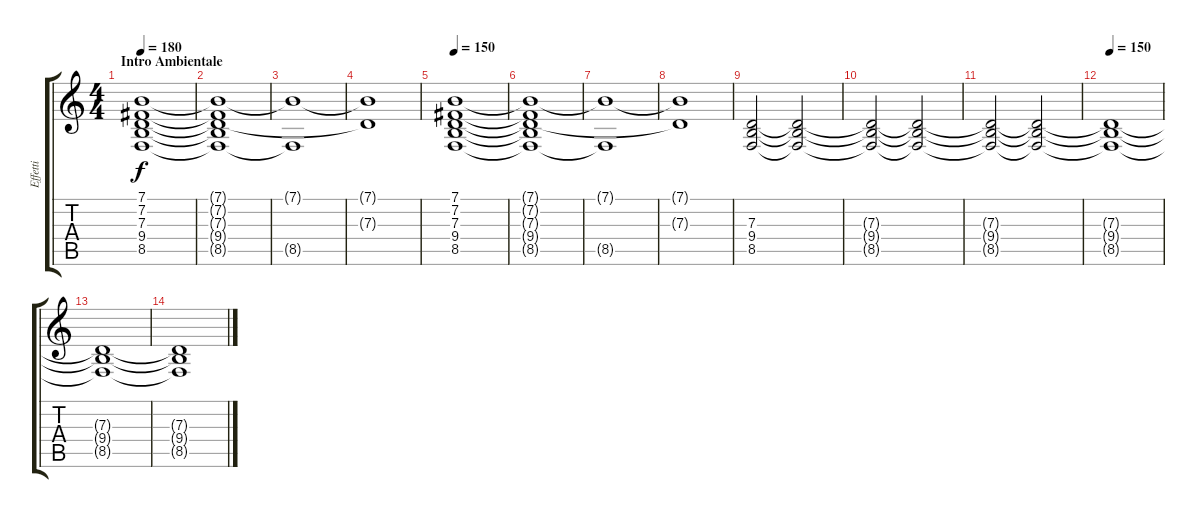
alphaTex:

\track ("Effetti" "Effetti") {instrument seashore}
\staff {score tabs}
\tuning (E4 B3 G3 D3 A2 E2) {hide}
\ts (4 4)
\section ("" "Intro Ambientale")
\tempo 180
\tempo 150
\tempo 180
\clef g2
\ks c
(7.1 7.2 7.3 9.4 8.5).1{dy f instrument seashore} |
(7.1{t} 7.2{t} 7.3{t} 9.4{t} 8.5{t}).1 |
(7.1{t} 8.5{t}).1 |
(7.1{t} 7.3{t}).1 |
\tempo 150
(7.1 7.2 7.3 9.4 8.5).1 |
(7.1{t} 7.2{t} 7.3{t} 9.4{t} 8.5{t}).1 |
(7.1{t} 8.5{t}).1 |
(7.1{t} 7.3{t}).1 |
(7.3 9.4 8.5).2 (7.3{t} 9.4{t} 8.5{t}).2 |
(7.3{t} 9.4{t} 8.5{t}).2 (7.3{t} 9.4{t} 8.5{t}).2 |
(7.3{t} 9.4{t} 8.5{t}).2 (7.3{t} 9.4{t} 8.5{t}).2 |
\tempo 150
(7.3{t} 9.4{t} 8.5{t}).1 |
(7.3{t} 9.4{t} 8.5{t}).1 |
(7.3{t} 9.4{t} 8.5{t}).1
